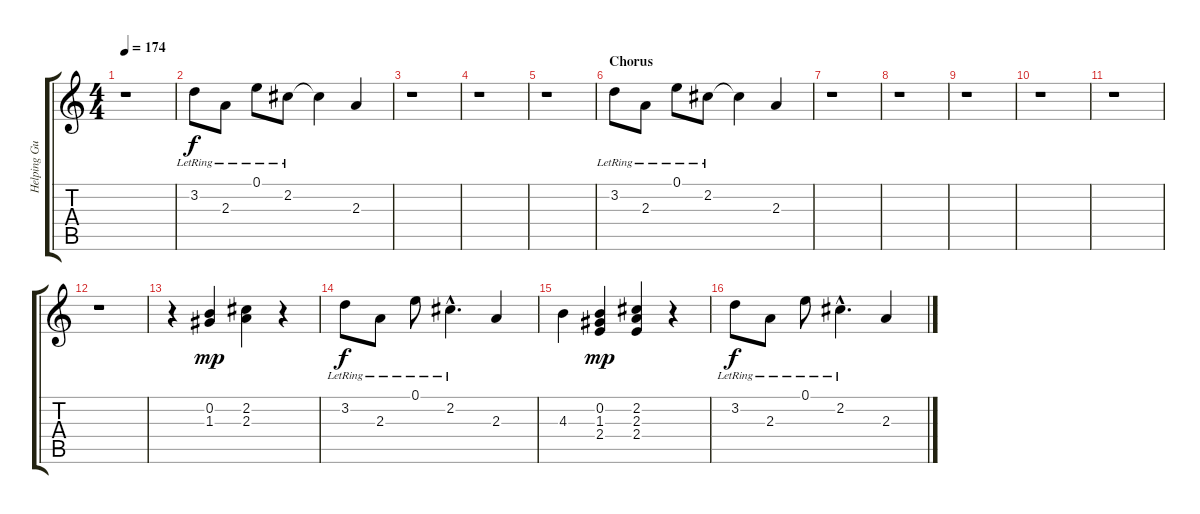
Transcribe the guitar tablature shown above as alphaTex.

\track ("Helping Guitar Track 1" "Helping Gu") {instrument electricguitarjazz}
\staff {score tabs}
\tuning (E4 B3 G3 D3 A2 E2) {hide}
\ts (4 4)
\tempo 174
\clef g2
\ks c
r.1{dy f} |
3.2{lr}.8 2.3{lr}.8 0.1{lr}.8 2.2{lr}.8 2.2{t}.4 2.3.4 |
r.1 |
r.1 |
r.1 |
\section ("" "Chorus")
3.2{lr}.8 2.3{lr}.8 0.1{lr}.8 2.2{lr}.8 2.2{t}.4 2.3.4 |
r.1 |
r.1 |
r.1 |
r.1 |
r.1 |
r.1 |
r.4 (0.2 1.3).4{dy mp} (2.2 2.3).4 r.4 |
3.2{lr}.8{dy f} 2.3{lr}.8 0.1{lr}.8 2.2{hac lr}.4{d} 2.3.4 |
4.3.4 (0.2 1.3 2.4).4{dy mp} (2.2 2.3 2.4).4 r.4 |
3.2{lr}.8{dy f} 2.3{lr}.8 0.1{lr}.8 2.2{hac lr}.4{d} 2.3.4
